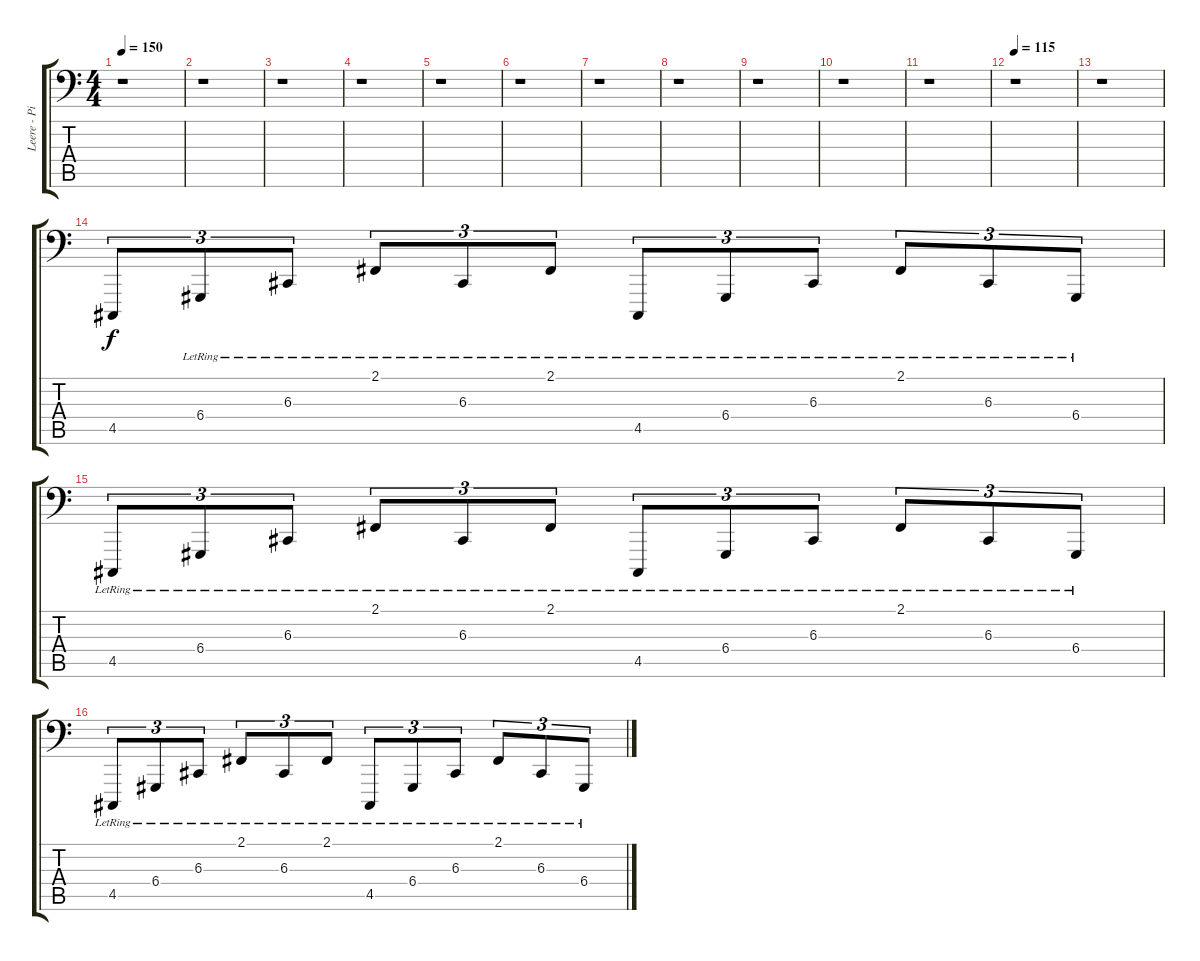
\track ("Leere - Piano Left Hand" "Leere - Pi") {instrument acousticgrandpiano}
\staff {score tabs}
\tuning (E2 B1 G1 D1 A0 E0) {hide}
\ts (4 4)
\tempo 150
\clef f4
\ks c
r.1{dy f} |
r.1 |
r.1 |
r.1 |
r.1 |
r.1 |
r.1 |
r.1 |
r.1 |
r.1 |
r.1 |
\tempo 115
r.1 |
r.1 |
4.5.8{tu (3 2)} 6.4{lr}.8{tu (3 2)} 6.3{lr}.8{tu (3 2)} 2.1{lr}.8{tu (3 2)} 6.3{lr}.8{tu (3 2)} 2.1{lr}.8{tu (3 2)} 4.5{lr}.8{tu (3 2)} 6.4{lr}.8{tu (3 2)} 6.3{lr}.8{tu (3 2)} 2.1{lr}.8{tu (3 2)} 6.3{lr}.8{tu (3 2)} 6.4{lr}.8{tu (3 2)} |
4.5{lr}.8{tu (3 2)} 6.4{lr}.8{tu (3 2)} 6.3{lr}.8{tu (3 2)} 2.1{lr}.8{tu (3 2)} 6.3{lr}.8{tu (3 2)} 2.1{lr}.8{tu (3 2)} 4.5{lr}.8{tu (3 2)} 6.4{lr}.8{tu (3 2)} 6.3{lr}.8{tu (3 2)} 2.1{lr}.8{tu (3 2)} 6.3{lr}.8{tu (3 2)} 6.4{lr}.8{tu (3 2)} |
4.5{lr}.8{tu (3 2)} 6.4{lr}.8{tu (3 2)} 6.3{lr}.8{tu (3 2)} 2.1{lr}.8{tu (3 2)} 6.3{lr}.8{tu (3 2)} 2.1{lr}.8{tu (3 2)} 4.5{lr}.8{tu (3 2)} 6.4{lr}.8{tu (3 2)} 6.3{lr}.8{tu (3 2)} 2.1{lr}.8{tu (3 2)} 6.3{lr}.8{tu (3 2)} 6.4{lr}.8{tu (3 2)}
